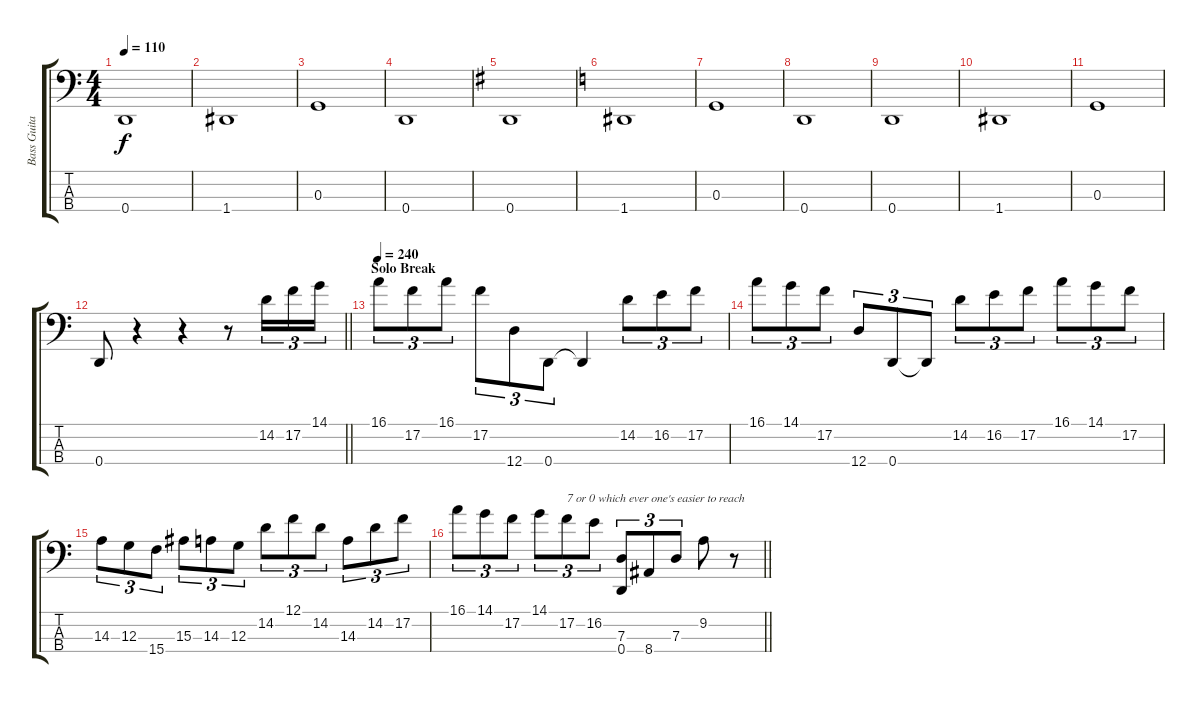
\track ("Bass Guitar" "Bass Guita") {instrument electricbasspick}
\staff {score tabs}
\tuning (F2 C2 G1 D1) {hide}
\ts (4 4)
\tempo 110
\clef f4
\ks c
0.4.1{dy f} |
1.4.1 |
0.3.1 |
0.4.1 |
\ks g
0.4.1 |
\ks c
1.4.1 |
0.3.1 |
0.4.1 |
0.4.1 |
1.4.1 |
0.3.1 |
\barLineRight lightlight
0.4.8 r.4 r.4 r.8 14.2.16{tu (3 2)} 17.2.16{tu (3 2)} 14.1.16{tu (3 2)} |
\section ("" "Solo Break")
\tempo 240
16.1.8{tu (3 2)} 17.2.8{tu (3 2)} 16.1.8{tu (3 2)} 17.2.8{tu (3 2)} 12.4.8{tu (3 2)} 0.4.8{tu (3 2)} 0.4{t}.4 14.2.8{tu (3 2)} 16.2.8{tu (3 2)} 17.2.8{tu (3 2)} |
16.1.8{tu (3 2)} 14.1.8{tu (3 2)} 17.2.8{tu (3 2)} 12.4.8{tu (3 2)} 0.4.8{tu (3 2)} 0.4{t}.8{tu (3 2)} 14.2.8{tu (3 2)} 16.2.8{tu (3 2)} 17.2.8{tu (3 2)} 16.1.8{tu (3 2)} 14.1.8{tu (3 2)} 17.2.8{tu (3 2)} |
14.3.8{tu (3 2)} 12.3.8{tu (3 2)} 15.4.8{tu (3 2)} 15.3.8{tu (3 2)} 14.3.8{tu (3 2)} 12.3.8{tu (3 2)} 14.2.8{tu (3 2)} 12.1.8{tu (3 2)} 14.2.8{tu (3 2)} 14.3.8{tu (3 2)} 14.2.8{tu (3 2)} 17.2.8{tu (3 2)} |
\barLineRight lightlight
16.1.8{tu (3 2)} 14.1.8{tu (3 2)} 17.2.8{tu (3 2)} 14.1.8{tu (3 2)} 17.2.8{tu (3 2) txt "7 or 0 which ever one's easier to reach"} 16.2.8{tu (3 2)} (7.3 0.4).8{tu (3 2)} 8.4.8{tu (3 2)} 7.3.8{tu (3 2)} 9.2.8 r.8
